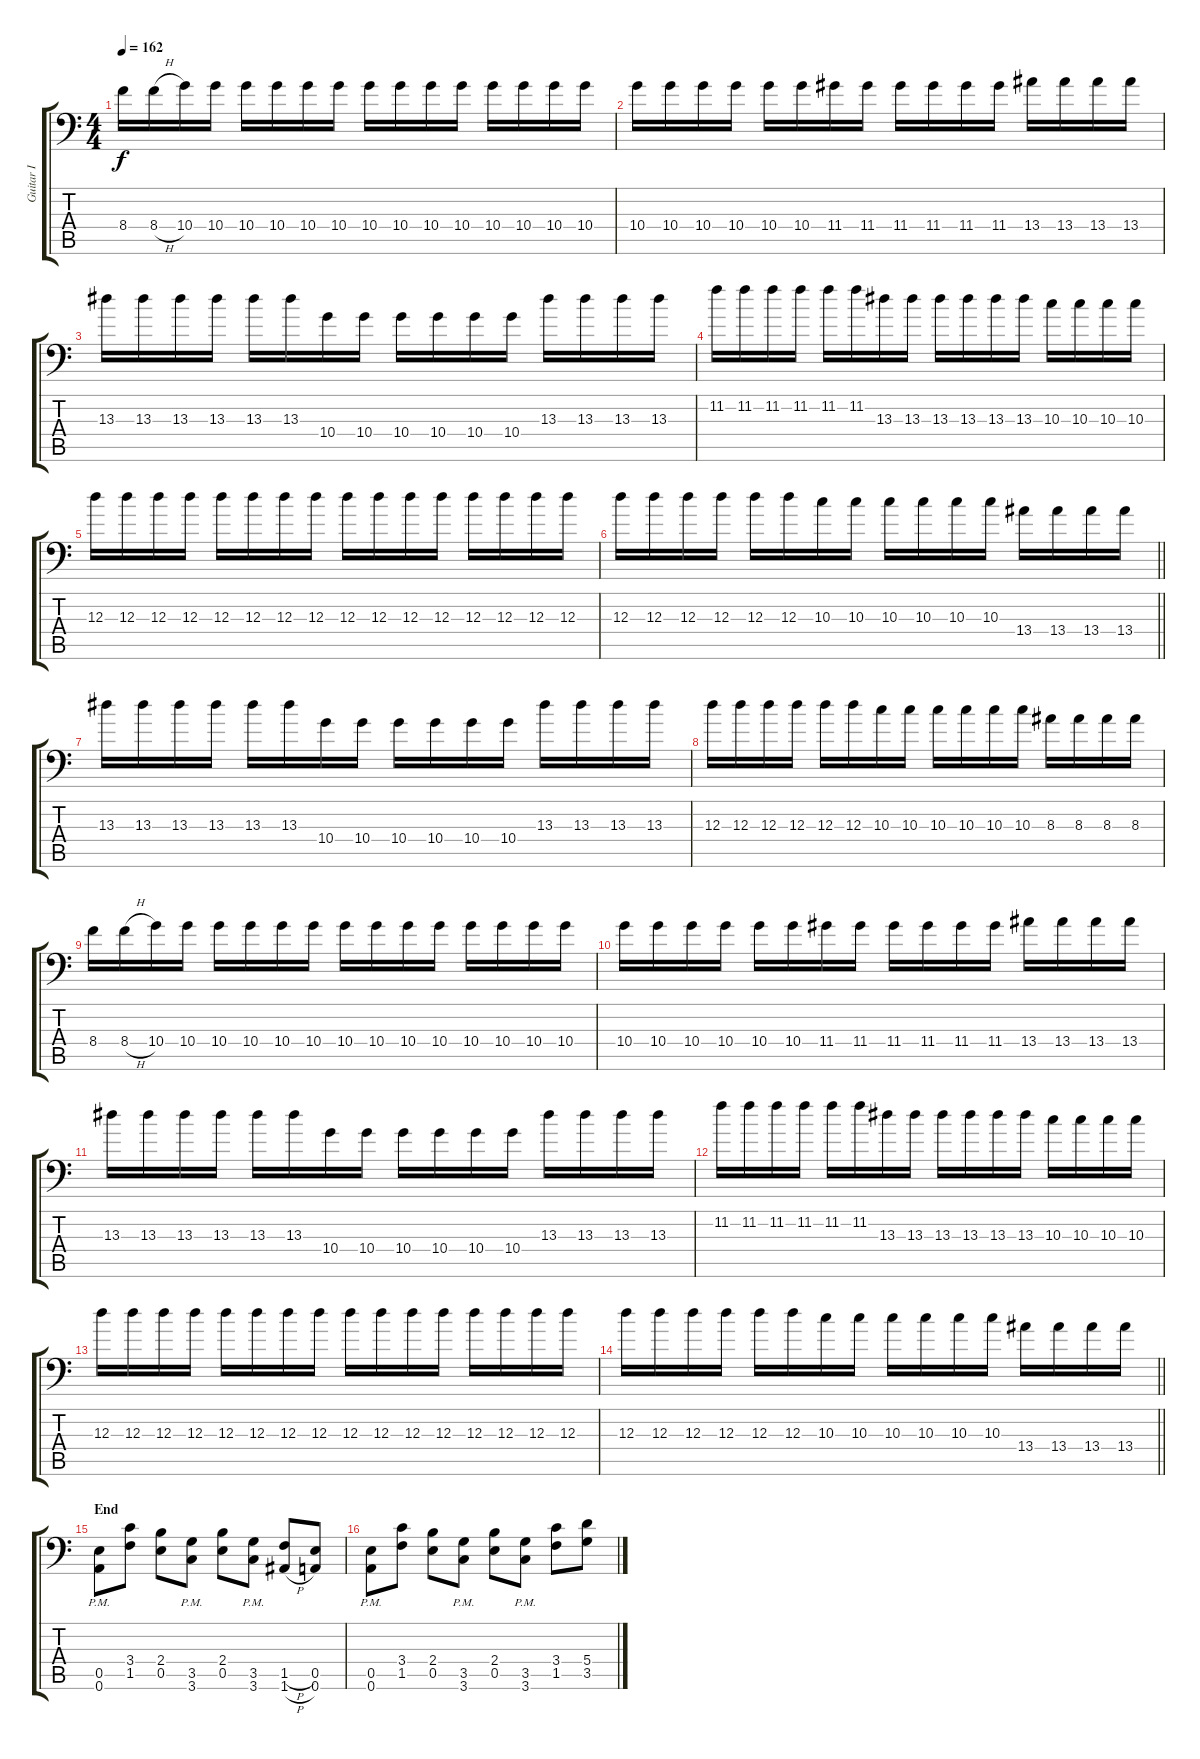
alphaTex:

\track ("Guitar I" "Guitar I") {instrument distortionguitar}
\staff {score tabs}
\tuning (B3 Gb3 D3 A2 E2 A1) {hide}
\ts (4 4)
\tempo 162
\clef f4
\ks c
8.4.16{dy f} 8.4{h}.16 10.4.16 10.4.16 10.4.16 10.4.16 10.4.16 10.4.16 10.4.16 10.4.16 10.4.16 10.4.16 10.4.16 10.4.16 10.4.16 10.4.16 |
10.4.16 10.4.16 10.4.16 10.4.16 10.4.16 10.4.16 11.4.16 11.4.16 11.4.16 11.4.16 11.4.16 11.4.16 13.4.16 13.4.16 13.4.16 13.4.16 |
13.3.16 13.3.16 13.3.16 13.3.16 13.3.16 13.3.16 10.4.16 10.4.16 10.4.16 10.4.16 10.4.16 10.4.16 13.3.16 13.3.16 13.3.16 13.3.16 |
11.2.16 11.2.16 11.2.16 11.2.16 11.2.16 11.2.16 13.3.16 13.3.16 13.3.16 13.3.16 13.3.16 13.3.16 10.3.16 10.3.16 10.3.16 10.3.16 |
12.3.16 12.3.16 12.3.16 12.3.16 12.3.16 12.3.16 12.3.16 12.3.16 12.3.16 12.3.16 12.3.16 12.3.16 12.3.16 12.3.16 12.3.16 12.3.16 |
\barLineRight lightlight
12.3.16 12.3.16 12.3.16 12.3.16 12.3.16 12.3.16 10.3.16 10.3.16 10.3.16 10.3.16 10.3.16 10.3.16 13.4.16 13.4.16 13.4.16 13.4.16 |
\section ("" "")
13.3.16 13.3.16 13.3.16 13.3.16 13.3.16 13.3.16 10.4.16 10.4.16 10.4.16 10.4.16 10.4.16 10.4.16 13.3.16 13.3.16 13.3.16 13.3.16 |
12.3.16 12.3.16 12.3.16 12.3.16 12.3.16 12.3.16 10.3.16 10.3.16 10.3.16 10.3.16 10.3.16 10.3.16 8.3.16 8.3.16 8.3.16 8.3.16 |
8.4.16 8.4{h}.16 10.4.16 10.4.16 10.4.16 10.4.16 10.4.16 10.4.16 10.4.16 10.4.16 10.4.16 10.4.16 10.4.16 10.4.16 10.4.16 10.4.16 |
10.4.16 10.4.16 10.4.16 10.4.16 10.4.16 10.4.16 11.4.16 11.4.16 11.4.16 11.4.16 11.4.16 11.4.16 13.4.16 13.4.16 13.4.16 13.4.16 |
13.3.16 13.3.16 13.3.16 13.3.16 13.3.16 13.3.16 10.4.16 10.4.16 10.4.16 10.4.16 10.4.16 10.4.16 13.3.16 13.3.16 13.3.16 13.3.16 |
11.2.16 11.2.16 11.2.16 11.2.16 11.2.16 11.2.16 13.3.16 13.3.16 13.3.16 13.3.16 13.3.16 13.3.16 10.3.16 10.3.16 10.3.16 10.3.16 |
12.3.16 12.3.16 12.3.16 12.3.16 12.3.16 12.3.16 12.3.16 12.3.16 12.3.16 12.3.16 12.3.16 12.3.16 12.3.16 12.3.16 12.3.16 12.3.16 |
\barLineRight lightlight
12.3.16 12.3.16 12.3.16 12.3.16 12.3.16 12.3.16 10.3.16 10.3.16 10.3.16 10.3.16 10.3.16 10.3.16 13.4.16 13.4.16 13.4.16 13.4.16 |
\section ("" "End")
(0.5{pm} 0.6{pm}).8 (3.4 1.5).8 (2.4 0.5).8 (3.5{pm} 3.6{pm}).8 (2.4 0.5).8 (3.5{pm} 3.6{pm}).8 (1.5{h} 1.6{h}).8 (0.5 0.6).8 |
(0.5{pm} 0.6{pm}).8 (3.4 1.5).8 (2.4 0.5).8 (3.5{pm} 3.6{pm}).8 (2.4 0.5).8 (3.5{pm} 3.6{pm}).8 (3.4 1.5).8 (5.4 3.5).8
